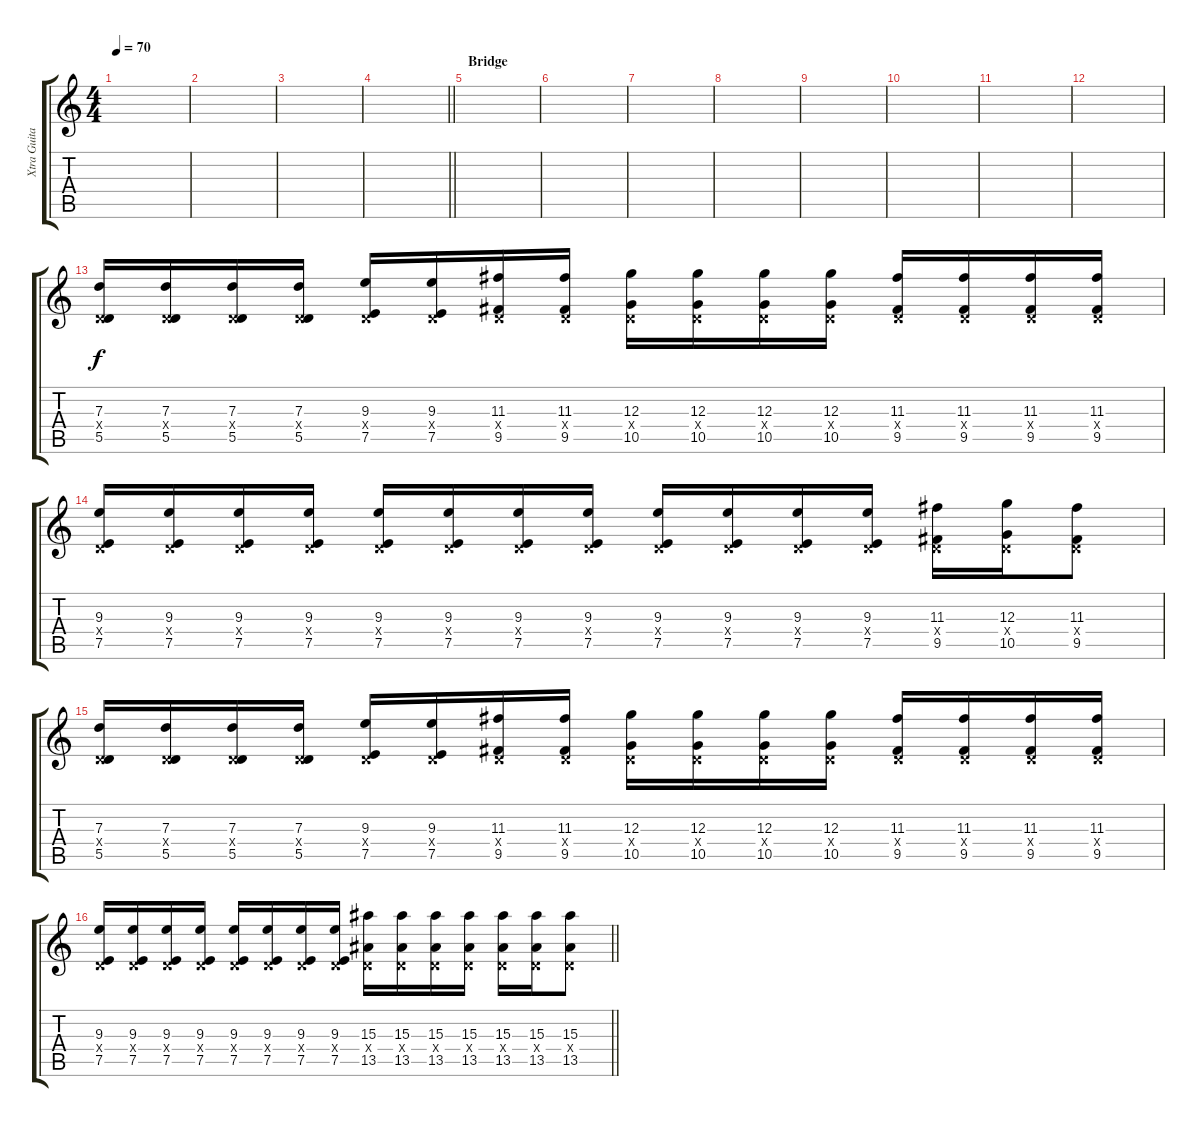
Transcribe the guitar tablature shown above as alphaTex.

\track ("Xtra Guitar" "Xtra Guita") {instrument overdrivenguitar}
\staff {score tabs}
\tuning (E4 B3 G3 D3 A2 E2) {hide}
\ts (4 4)
\tempo 70
\clef g2
\ks c
|
|
|
\barLineRight lightlight
|
\section ("" "Bridge")
|
|
|
|
|
|
|
|
(7.3 0.4{x} 5.5).16 (7.3 0.4{x} 5.5).16 (7.3 0.4{x} 5.5).16 (7.3 0.4{x} 5.5).16 (9.3 0.4{x} 7.5).16 (9.3 0.4{x} 7.5).16 (11.3 0.4{x} 9.5).16 (11.3 0.4{x} 9.5).16 (12.3 0.4{x} 10.5).16 (12.3 0.4{x} 10.5).16 (12.3 0.4{x} 10.5).16 (12.3 0.4{x} 10.5).16 (11.3 0.4{x} 9.5).16 (11.3 0.4{x} 9.5).16 (11.3 0.4{x} 9.5).16 (11.3 0.4{x} 9.5).16 |
(9.3 0.4{x} 7.5).16 (9.3 0.4{x} 7.5).16 (9.3 0.4{x} 7.5).16 (9.3 0.4{x} 7.5).16 (9.3 0.4{x} 7.5).16 (9.3 0.4{x} 7.5).16 (9.3 0.4{x} 7.5).16 (9.3 0.4{x} 7.5).16 (9.3 0.4{x} 7.5).16 (9.3 0.4{x} 7.5).16 (9.3 0.4{x} 7.5).16 (9.3 0.4{x} 7.5).16 (11.3 0.4{x} 9.5).16 (12.3 0.4{x} 10.5).16 (11.3 0.4{x} 9.5).8 |
(7.3 0.4{x} 5.5).16 (7.3 0.4{x} 5.5).16 (7.3 0.4{x} 5.5).16 (7.3 0.4{x} 5.5).16 (9.3 0.4{x} 7.5).16 (9.3 0.4{x} 7.5).16 (11.3 0.4{x} 9.5).16 (11.3 0.4{x} 9.5).16 (12.3 0.4{x} 10.5).16 (12.3 0.4{x} 10.5).16 (12.3 0.4{x} 10.5).16 (12.3 0.4{x} 10.5).16 (11.3 0.4{x} 9.5).16 (11.3 0.4{x} 9.5).16 (11.3 0.4{x} 9.5).16 (11.3 0.4{x} 9.5).16 |
\barLineRight lightlight
(9.3 0.4{x} 7.5).16 (9.3 0.4{x} 7.5).16 (9.3 0.4{x} 7.5).16 (9.3 0.4{x} 7.5).16 (9.3 0.4{x} 7.5).16 (9.3 0.4{x} 7.5).16 (9.3 0.4{x} 7.5).16 (9.3 0.4{x} 7.5).16 (15.3 0.4{x} 13.5).16 (15.3 0.4{x} 13.5).16 (15.3 0.4{x} 13.5).16 (15.3 0.4{x} 13.5).16 (15.3 0.4{x} 13.5).16 (15.3 0.4{x} 13.5).16 (15.3 0.4{x} 13.5).8
